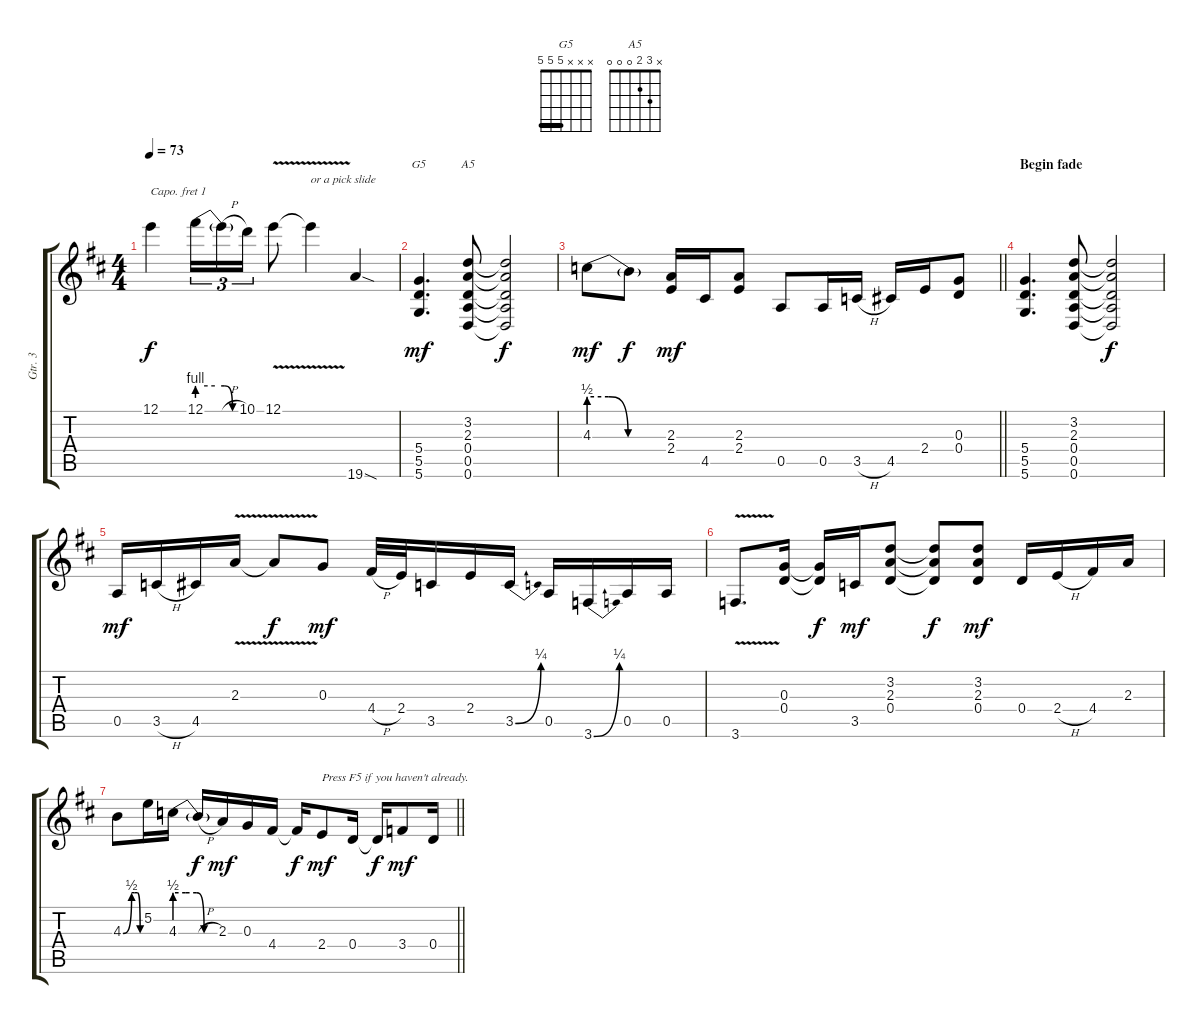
\track ("Gtr. 3" "Gtr. 3") {instrument distortionguitar}
\staff {score tabs}
\capo 1
\tuning (Eb4 Bb3 Gb3 Db3 Ab2 Db2) {hide}
\chord ("G5" x x x 5 5 5) {barre 5}
\chord ("A5" x 3 2 0 0 0)
\ts (4 4)
\tempo 73
\clef g2
\ks d
12.1{t}.4{dy f} 12.1{be (custom 0 4 25 4 39 4 50 0 60 0)}.16{tu (3 2)} 12.1{h t}.16{tu (3 2)} 10.1.16{tu (3 2)} 12.1{v}.8 12.1{t}.4{txt "or a pick slide"} 19.6{sod}.4 |
(5.4 5.5 5.6).4{d ch "G5" dy mf instrument distortionguitar} (3.2 2.3 0.4 0.5 0.6).8{ch "A5"} (3.2{t} 2.3{t} 0.4{t} 0.5{t} 0.6{t}).2{dy f} |
\barLineRight lightlight
4.3{be (custom 0 2 15 2 30 0 60 0)}.8{dy mf} 4.3{t}.8{dy f} (2.3 2.4).16{dy mf} 4.5.16 (2.3 2.4).8 0.5.8 0.5.16 3.5{h}.16 4.5.16 2.4.16 (0.3 0.4).8 |
\section ("" "Begin fade")
(5.4 5.5 5.6).4{d volume 0} (3.2 2.3 0.4 0.5 0.6).8 (3.2{t} 2.3{t} 0.4{t} 0.5{t} 0.6{t}).2{dy f} |
0.5.16{dy mf} 3.5{h}.16 4.5.16 2.3{v}.16 2.3{t}.8{dy f} 0.3.8{dy mf} 4.4{h}.32 2.4.32 3.5.16 2.4.16 3.5{be (bend 0 0 60 1)}.16 0.5.16 3.6{be (bend 0 0 60 1)}.16 0.5.16 0.5.16 |
3.6{v}.8{d} (0.3 0.4).16 (0.3{t} 0.4{t}).16{dy f} 3.5.16{dy mf} (3.2 2.3 0.4).8 (3.2{t} 2.3{t} 0.4{t}).8{dy f} (3.2 2.3 0.4).8{dy mf} 0.4.16 2.4{h}.16 4.4.16 2.3.16 |
\barLineRight lightlight
4.3{be (custom 0 0 30 2 40 2 50 2 60 0)}.8 5.2.16 4.3{be (custom 0 2 15 2 30 2 40 0 60 0)}.16 4.3{h t}.16{dy f} 2.3.16{dy mf} 0.3.16 4.4.16 4.4{t}.16{dy f} 2.4.8{txt "Press F5 if you haven't already." dy mf} 0.4.16 0.4{t}.16{dy f} 3.4.8{dy mf} 0.4.16
